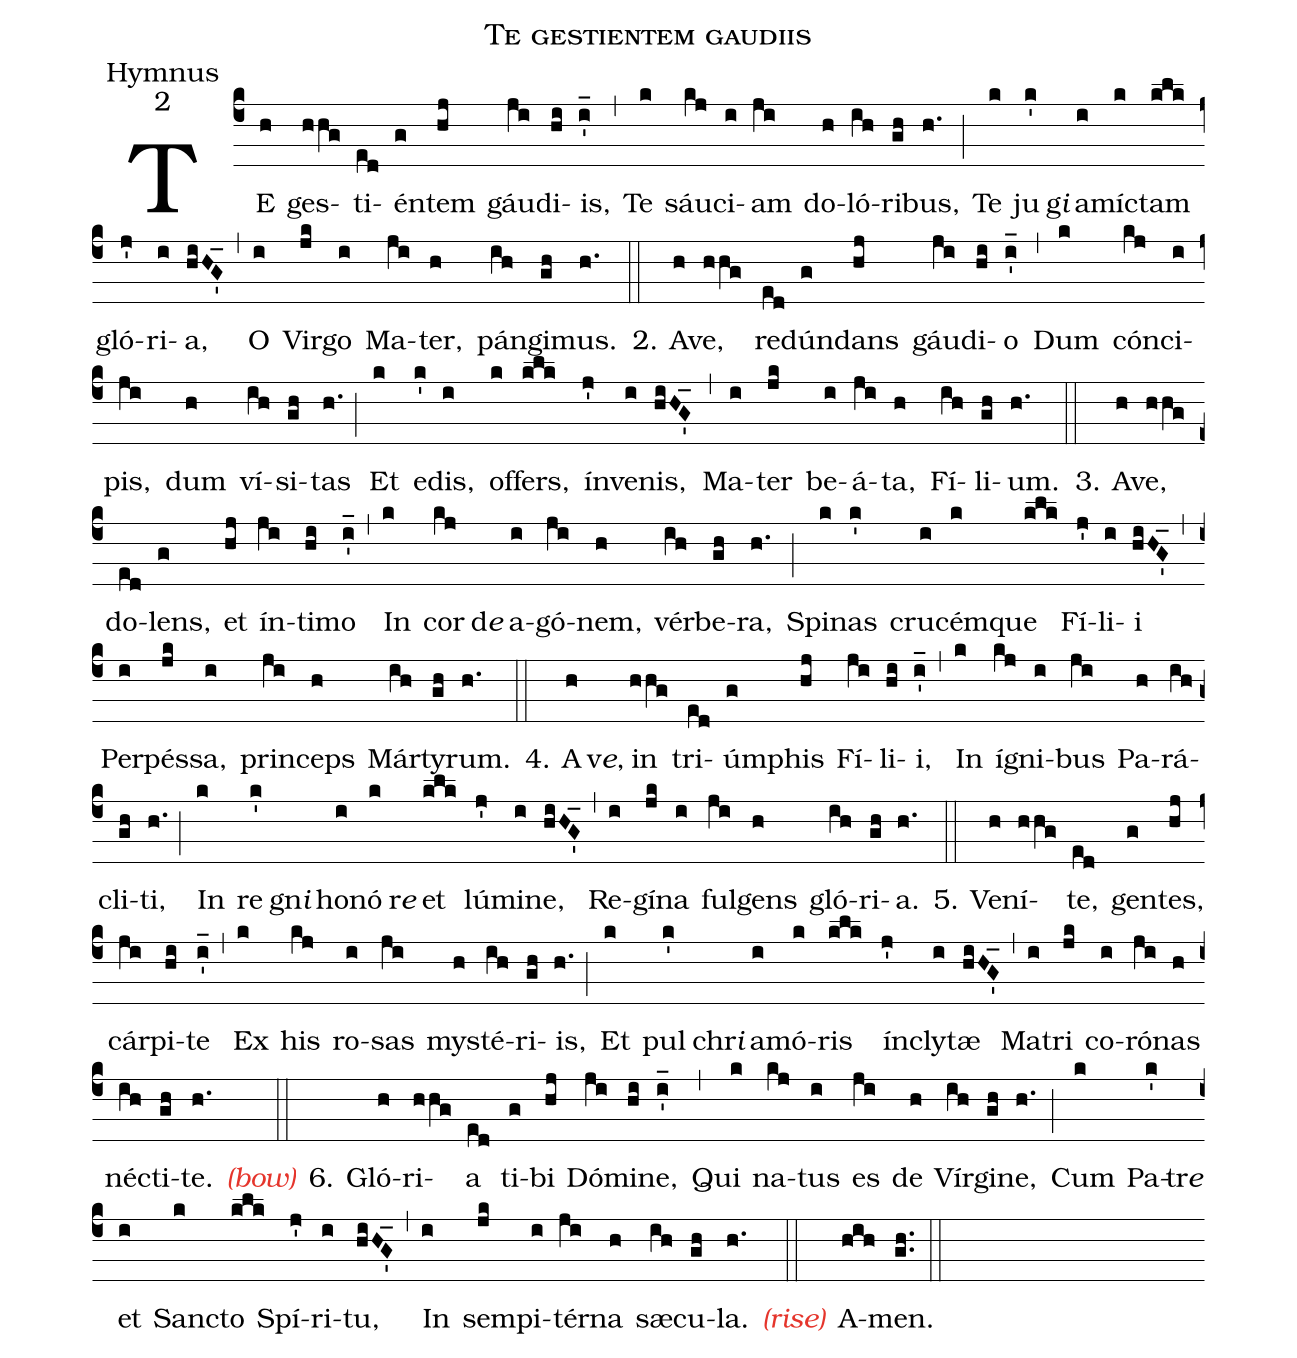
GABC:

name:Te gestientem gaudiis;
office-part:Hymnus;
mode:2;
%%
(c4)TE(h) ges(hhg)ti(ed)én(g)tem(hj) gáu(ji)di(hi)is,(i'_) (,)
Te(k) sáu(kj)ci(i)am(ji) do(h)ló(ih)ri(gh)bus,(h.) (;)
Te(k) ju(k')g<i>i</i>() a(i)míc(k)tam(klk) gló(j')ri(i)a,(hiHG'_) (,)
O(i) Vir(jk)go(i) Ma(ji)ter,(h) pán(ih)gi(gh)mus.(h.) (::)

2. A(h)ve,(hhg) red(ed)ún(g)dans(hj) gáu(ji)di(hi)o(i'_) (,)
Dum(k) cón(kj)ci(i)pis,(ji) dum(h) ví(ih)si(gh)tas(h.) (;)
Et(k) e(k')dis,(i) of(k)fers,(klk) ín(j')ve(i)nis,(hiHG'_) (,)
Ma(i)ter(jk) be(i)á(ji)ta,(h) Fí(ih)li(gh)um.(h.) (::)

3. A(h)ve,(hhg) do(ed)lens,(g) et(hj) ín(ji)ti(hi)mo(i'_) (,)
In(k) cor(kj)d<i>e</i>() a(i)gó(ji)nem,(h) vér(ih)be(gh)ra,(h.) (;)
Spi(k)nas(k') cru(i)cém(k)que(klk) Fí(j')li(i)i(hiHG'_) (,)
Per(i)pés(jk)sa,(i) prin(ji)ceps(h) Már(ih)ty(gh)rum.(h.) (::)

4. A(h)v<i>e</i>,() in(hhg) tri(ed)úm(g)phis(hj) Fí(ji)li(hi)i,(i'_) (,)
In(k) í(kj)gni(i)bus(ji) Pa(h)rá(ih)cli(gh)ti,(h.) (;)
In(k) re(k')gn<i>i</i>() ho(i)nó(k)r<i>e</i>() et(klk) lú(j')mi(i)ne,(hiHG'_) (,)
Re(i)gí(jk)na(i) ful(ji)gens(h) gló(ih)ri(gh)a.(h.) (::)

5. Ve(h)ní(hhg)te,(ed) gen(g)tes,(hj) cár(ji)pi(hi)te(i'_) (,)
Ex(k) his(kj) ro(i)sas(ji) mys(h)té(ih)ri(gh)is,(h.) (;)
Et(k) pul(k')chr<i>i</i>() a(i)mó(k)ris(klk) ín(j')cly(i)tæ(hiHG'_) (,)
Ma(i)tri(jk) co(i)ró(ji)nas(h) néc(ih)ti(gh)te.(h.) <c><i><sp>(</sp>bow<sp>)</sp></i></c>(::)

6. Gló(h)ri(hhg)a(ed) ti(g)bi(hj) Dó(ji)mi(hi)ne,(i'_) (,)
Qui(k) na(kj)tus(i) es(ji) de(h) Vír(ih)gi(gh)ne,(h.) (;)
Cum(k) Pa(k')tr<i>e</i>() et(i) Sanc(k)to(klk) Spí(j')ri(i)tu,(hiHG'_) (,)
In(i) sem(jk)pi(i)tér(ji)na(h) sæ(ih)cu(gh)la.(h.) <c><i><sp>(</sp>rise<sp>)</sp></i></c>(::)
A(hih)men.(gh..) (::)
